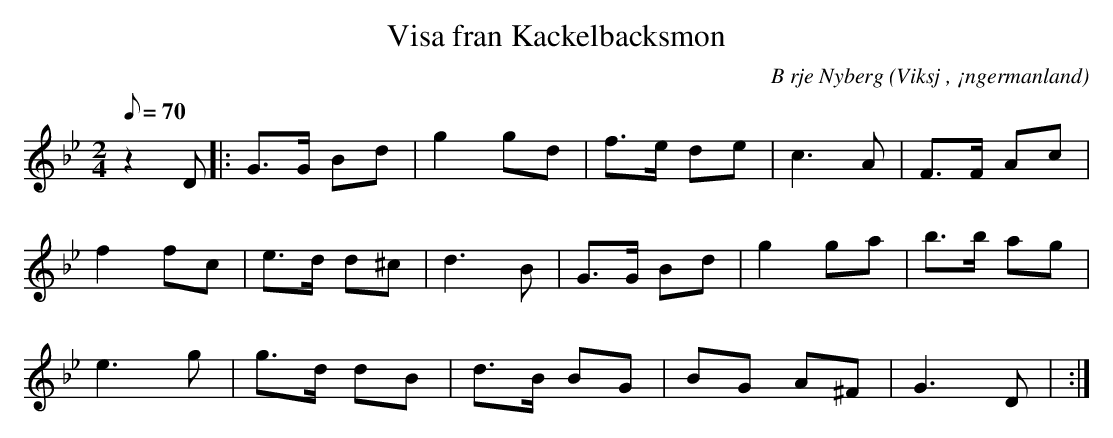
X:1
T:Visa fran Kackelbacksmon
C:B rje Nyberg
O:Viksj , ¡ngermanland
M:2/4
L:1/8
Q:70
K:Gm
z2 D|: G>G Bd | g2 gd | f>e de | c2>A2 | F>F Ac |
f2 fc | e>d d^c | d2>B2 | G>G Bd |g2 ga | b>b ag |
e2> g2 | g>d dB |d>B BG |BG A^F |G2> D2 | :|
